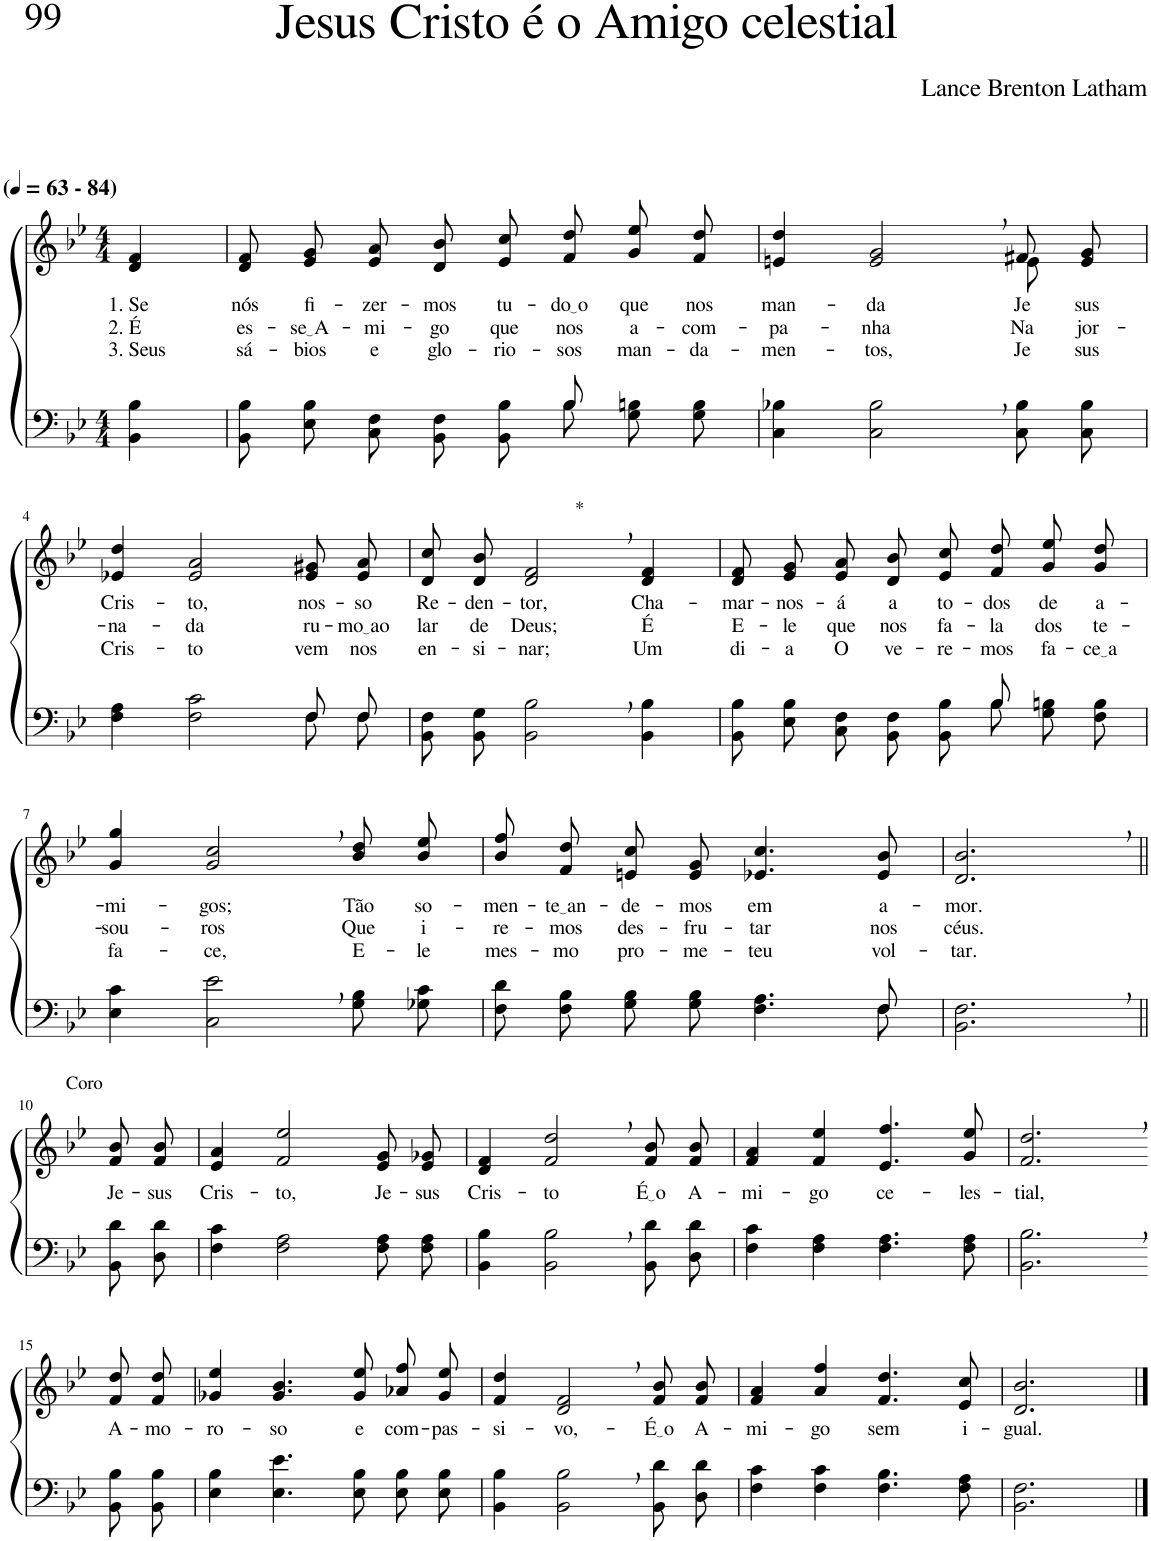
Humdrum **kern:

**kern	**kern	**text	**text	**text
*part2	*part1	*part1	*part1	*part1
*staff2	*staff1	*staff1	*staff1	*staff1
*I"Parte III e IV	*I"Parte I e II	*	*	*
*clefF4	*clefG2	*	*	*
*Trd2c3	*Trd2c3	*	*	*
*k[b-e-]	*k[b-e-]	*	*	*
*M4/4	*M4/4	*	*	*
*MM63	*MM63	*	*	*
=1	=1	=1	=1	=1
!	!LO:TX:a:B:t=(	!	!	!
!	!LO:TX:a:B:t=- 84)	!	!	!
!	!	!LO:LY:b	!LO:LY:b	!LO:LY:b
4BB-\ 4B-\	4d/ 4f/	1. Se	2. É	3. Seus
=2	=2	=2	=2	=2
*^	*	*	*	*
!	!	!	!LO:LY:b	!LO:LY:b	!LO:LY:b
2ryy	8BB-\ 8B-\L	8d/ 8f/L	nós	es-	sá-
!	!	!	!LO:LY:b	!LO:LY:b	!LO:LY:b
.	8E-\ 8B-\J	8e-/ 8g/J	fi-	se A	-bios
!	!	!	!LO:LY:b	!LO:LY:b	!LO:LY:b
.	8C\ 8F\L	8e-/ 8a/L	-zer-	-mi-	e
!	!	!	!LO:LY:b	!LO:LY:b	!LO:LY:b
.	8BB-\ 8F\J	8d/ 8b-/J	-mos	-go	glo-
!	!	!	!LO:LY:b	!LO:LY:b	!LO:LY:b
8ryy	8BB-\ 8B-\L	8e-/ 8cc/L	tu-	que	-rio-
!	!	!	!LO:LY:b	!LO:LY:b	!LO:LY:b
8B-/	8B-\J	8f/ 8dd/J	do o	nos	-sos
!	!	!	!LO:LY:b	!LO:LY:b	!LO:LY:b
4ryy	8G\ 8Bn\L	8g\ 8ee-\L	que	a-	man-
!	!	!	!LO:LY:b	!LO:LY:b	!LO:LY:b
.	8G\ 8B\J	8f\ 8dd\J	nos	-com-	-da-
=3	=3	=3	=3	=3	=3
!	!	!	!LO:LY:b	!LO:LY:b	!LO:LY:b
*v	*v	*^	*	*	*
4C\ 4B-X\	4en/ 4dd/	2.ryy	man-	-pa-	-men-
!	!	!	!LO:LY:b	!LO:LY:b	!LO:LY:b
2C\, 2B-\,	2e/, 2g/,	.	-da	-nha	-tos,
!	!	!	!LO:LY:b	!LO:LY:b	!LO:LY:b
8C\ 8B-\L	8f#X/L	8e\	Je-	Na	Je-
!	!	!	!LO:LY:b	!LO:LY:b	!LO:LY:b
8C\ 8B-\J	8e/ 8g/J	8ryy	-sus	jor-	-sus
!!LO:LB:g=z
=4	=4	=4	=4	=4	=4
*^	*	*	*	*	*
!	!	!	!	!LO:LY:b	!LO:LY:b	!LO:LY:b
*	*	*v	*v	*	*	*
4F\ 4A\	2.ryy	4e-X/ 4dd/	Cris-	-na-	Cris-
!	!	!	!LO:LY:b	!LO:LY:b	!LO:LY:b
2F\ 2c\	.	2e-/ 2a/	-to,	-da	-to
!	!	!	!LO:LY:b	!LO:LY:b	!LO:LY:b
8F\L	8F/L	8e-/ 8g#X/L	nos-	ru-	vem
!	!	!	!LO:LY:b	!LO:LY:b	!LO:LY:b
8F\J	8F/J	8e-/ 8a/J	-so	mo ao	nos
=5	=5	=5	=5	=5	=5
!	!	!	!LO:LY:b	!LO:LY:b	!LO:LY:b
*v	*v	*	*	*	*
8BB-\ 8F\L	8d/ 8cc/L	Re-	lar	en-
!	!	!LO:LY:b	!LO:LY:b	!LO:LY:b
8BB-\ 8G\J	8d/ 8b-/J	-den-	de	-si-
!	!LO:TX:a:t=*	!	!	!
!	!	!LO:LY:b	!LO:LY:b	!LO:LY:b
2BB-\, 2B-\,	2d/, 2f/,	-tor,	Deus;	-nar;
!	!	!LO:LY:b	!LO:LY:b	!LO:LY:b
4BB-\ 4B-\	4d/ 4f/	Cha-	É	Um
=6	=6	=6	=6	=6
*^	*	*	*	*
!	!	!	!LO:LY:b	!LO:LY:b	!LO:LY:b
8BB-\ 8B-\L	2ryy	8d/ 8f/L	-mar-	E-	di-
!	!	!	!LO:LY:b	!LO:LY:b	!LO:LY:b
8E-\ 8B-\J	.	8e-/ 8g/J	-nos-	-le	-a
!	!	!	!LO:LY:b	!LO:LY:b	!LO:LY:b
8C\ 8F\L	.	8e-/ 8a/L	-á	que	O
!	!	!	!LO:LY:b	!LO:LY:b	!LO:LY:b
8BB-\ 8F\J	.	8d/ 8b-/J	a	nos	ve-
!	!	!	!LO:LY:b	!LO:LY:b	!LO:LY:b
8BB-\ 8B-\L	8ryy	8e-/ 8cc/L	to-	fa-	-re-
!	!	!	!LO:LY:b	!LO:LY:b	!LO:LY:b
8B-\J	8B-/	8f/ 8dd/J	-dos	-la	-mos
!	!	!	!LO:LY:b	!LO:LY:b	!LO:LY:b
8G\ 8Bn\L	4ryy	8g\ 8ee-\L	de	dos	fa-
!	!	!	!LO:LY:b	!LO:LY:b	!LO:LY:b
8F\ 8B\J	.	8g\ 8dd\J	a-	te-	ce a
*v	*v	*	*	*	*
!!LO:LB:g=z
=7	=7	=7	=7	=7
!	!	!LO:LY:b	!LO:LY:b	!LO:LY:b
4E-\ 4c\	4g/ 4gg/	-mi-	-sou-	fa-
!	!	!LO:LY:b	!LO:LY:b	!LO:LY:b
2C\, 2e-\,	2g/, 2cc/,	-gos;	-ros	-ce,
!	!	!LO:LY:b	!LO:LY:b	!LO:LY:b
8G\ 8B-\L	8b-\ 8dd\L	Tão	Que	E-
!	!	!LO:LY:b	!LO:LY:b	!LO:LY:b
8G-X\ 8c\J	8b-\ 8ee-\J	so-	i-	-le
=8	=8	=8	=8	=8
*^	*	*	*	*
!	!	!	!LO:LY:b	!LO:LY:b	!LO:LY:b
8F\ 8d\L	2..ryy	8b-\ 8ff\L	-men-	-re-	mes-
!	!	!	!LO:LY:b	!LO:LY:b	!LO:LY:b
8F\ 8B-\J	.	8f\ 8dd\J	te an	-mos	-mo
!	!	!	!LO:LY:b	!LO:LY:b	!LO:LY:b
8G\ 8B-\L	.	8en/ 8cc/L	-de-	des-	pro-
!	!	!	!LO:LY:b	!LO:LY:b	!LO:LY:b
8G\ 8B-\J	.	8e/ 8g/J	-mos	-fru-	-me-
!	!	!	!LO:LY:b	!LO:LY:b	!LO:LY:b
4.F\ 4.A\	.	4.e-X/ 4.cc/	em	-tar	-teu
!	!	!	!LO:LY:b	!LO:LY:b	!LO:LY:b
8F\	8F/	8e-/ 8b-/	a-	nos	vol-
=9	=9	=9	=9	=9	=9
!	!	!	!LO:LY:b	!LO:LY:b	!LO:LY:b
*v	*v	*	*	*	*
2.BB-\, 2.F\,	2.d/, 2.b-/,	-mor.	céus.	-tar.
!!LO:LB:g=z
=10||	=10||	=10||	=10||	=10||
!	!LO:TX:a:t=Coro	!	!	!
!	!	!LO:LY:b	!	!
8BB-\ 8d\L	8f/ 8b-/L	Je-	.	.
!	!	!LO:LY:b	!	!
8D\ 8d\J	8f/ 8b-/J	-sus	.	.
=11	=11	=11	=11	=11
!	!	!LO:LY:b	!	!
4F\ 4c\	4e-/ 4a/	Cris-	.	.
!	!	!LO:LY:b	!	!
2F\ 2A\	2f/ 2ee-/	-to,	.	.
!	!	!LO:LY:b	!	!
8F\ 8A\L	8e-/ 8g/L	Je-	.	.
!	!	!LO:LY:b	!	!
8F\ 8A\J	8e-/ 8g-X/J	-sus	.	.
=12	=12	=12	=12	=12
!	!	!LO:LY:b	!	!
4BB-\ 4B-\	4d/ 4f/	Cris-	.	.
!	!	!LO:LY:b	!	!
2BB-\, 2B-\,	2f/, 2dd/,	-to	.	.
!	!	!LO:LY:b	!	!
8BB-\ 8d\L	8f/ 8b-/L	É o	.	.
!	!	!LO:LY:b	!	!
8D\ 8d\J	8f/ 8b-/J	A-	.	.
=13	=13	=13	=13	=13
!	!	!LO:LY:b	!	!
4F\ 4c\	4f/ 4a/	-mi-	.	.
!	!	!LO:LY:b	!	!
4F\ 4A\	4f/ 4ee-/	-go	.	.
!	!	!LO:LY:b	!	!
4.F\ 4.A\	4.e-/ 4.ff/	ce-	.	.
!	!	!LO:LY:b	!	!
8F\ 8A\	8g/ 8ee-/	-les-	.	.
=14	=14	=14	=14	=14
!	!	!LO:LY:b	!	!
2.BB-\, 2.B-\,	2.f/, 2.dd/,	-tial,	.	.
!!LO:LB:g=z
=15-	=15-	=15-	=15-	=15-
!	!	!LO:LY:b	!	!
8BB-\ 8B-\L	8f/ 8dd/L	A-	.	.
!	!	!LO:LY:b	!	!
8BB-\ 8B-\J	8f/ 8dd/J	-mo-	.	.
=16	=16	=16	=16	=16
!	!	!LO:LY:b	!	!
4E-\ 4B-\	4g-X/ 4ee-/	-ro-	.	.
!	!	!LO:LY:b	!	!
4.E-\ 4.e-\	4.g-/ 4.b-/	-so	.	.
!	!	!LO:LY:b	!	!
8E-\ 8B-\	8g-/ 8ee-/	e	.	.
!	!	!LO:LY:b	!	!
8E-\ 8B-\L	8a-X\ 8ff\L	com-	.	.
!	!	!LO:LY:b	!	!
8E-\ 8B-\J	8g-\ 8ee-\J	-pas-	.	.
=17	=17	=17	=17	=17
!	!	!LO:LY:b	!	!
4BB-\ 4B-\	4f/ 4dd/	-si-	.	.
!	!	!LO:LY:b	!	!
2BB-\, 2B-\,	2d/, 2f/,	-vo,-	.	.
!	!	!LO:LY:b	!	!
8BB-\ 8d\L	8f/ 8b-/L	É o	.	.
!	!	!LO:LY:b	!	!
8D\ 8d\J	8f/ 8b-/J	A-	.	.
=18	=18	=18	=18	=18
!	!	!LO:LY:b	!	!
4F\ 4c\	4f/ 4a/	-mi-	.	.
!	!	!LO:LY:b	!	!
4F\ 4c\	4a/ 4ff/	-go	.	.
!	!	!LO:LY:b	!	!
4.F\ 4.B-\	4.f/ 4.dd/	sem	.	.
!	!	!LO:LY:b	!	!
8F\ 8A\	8e-/ 8cc/	i-	.	.
=19	=19	=19	=19	=19
!	!	!LO:LY:b	!	!
2.BB-\ 2.F\	2.d/ 2.b-/	-gual.	.	.
==	==	==	==	==
*-	*-	*-	*-	*-
